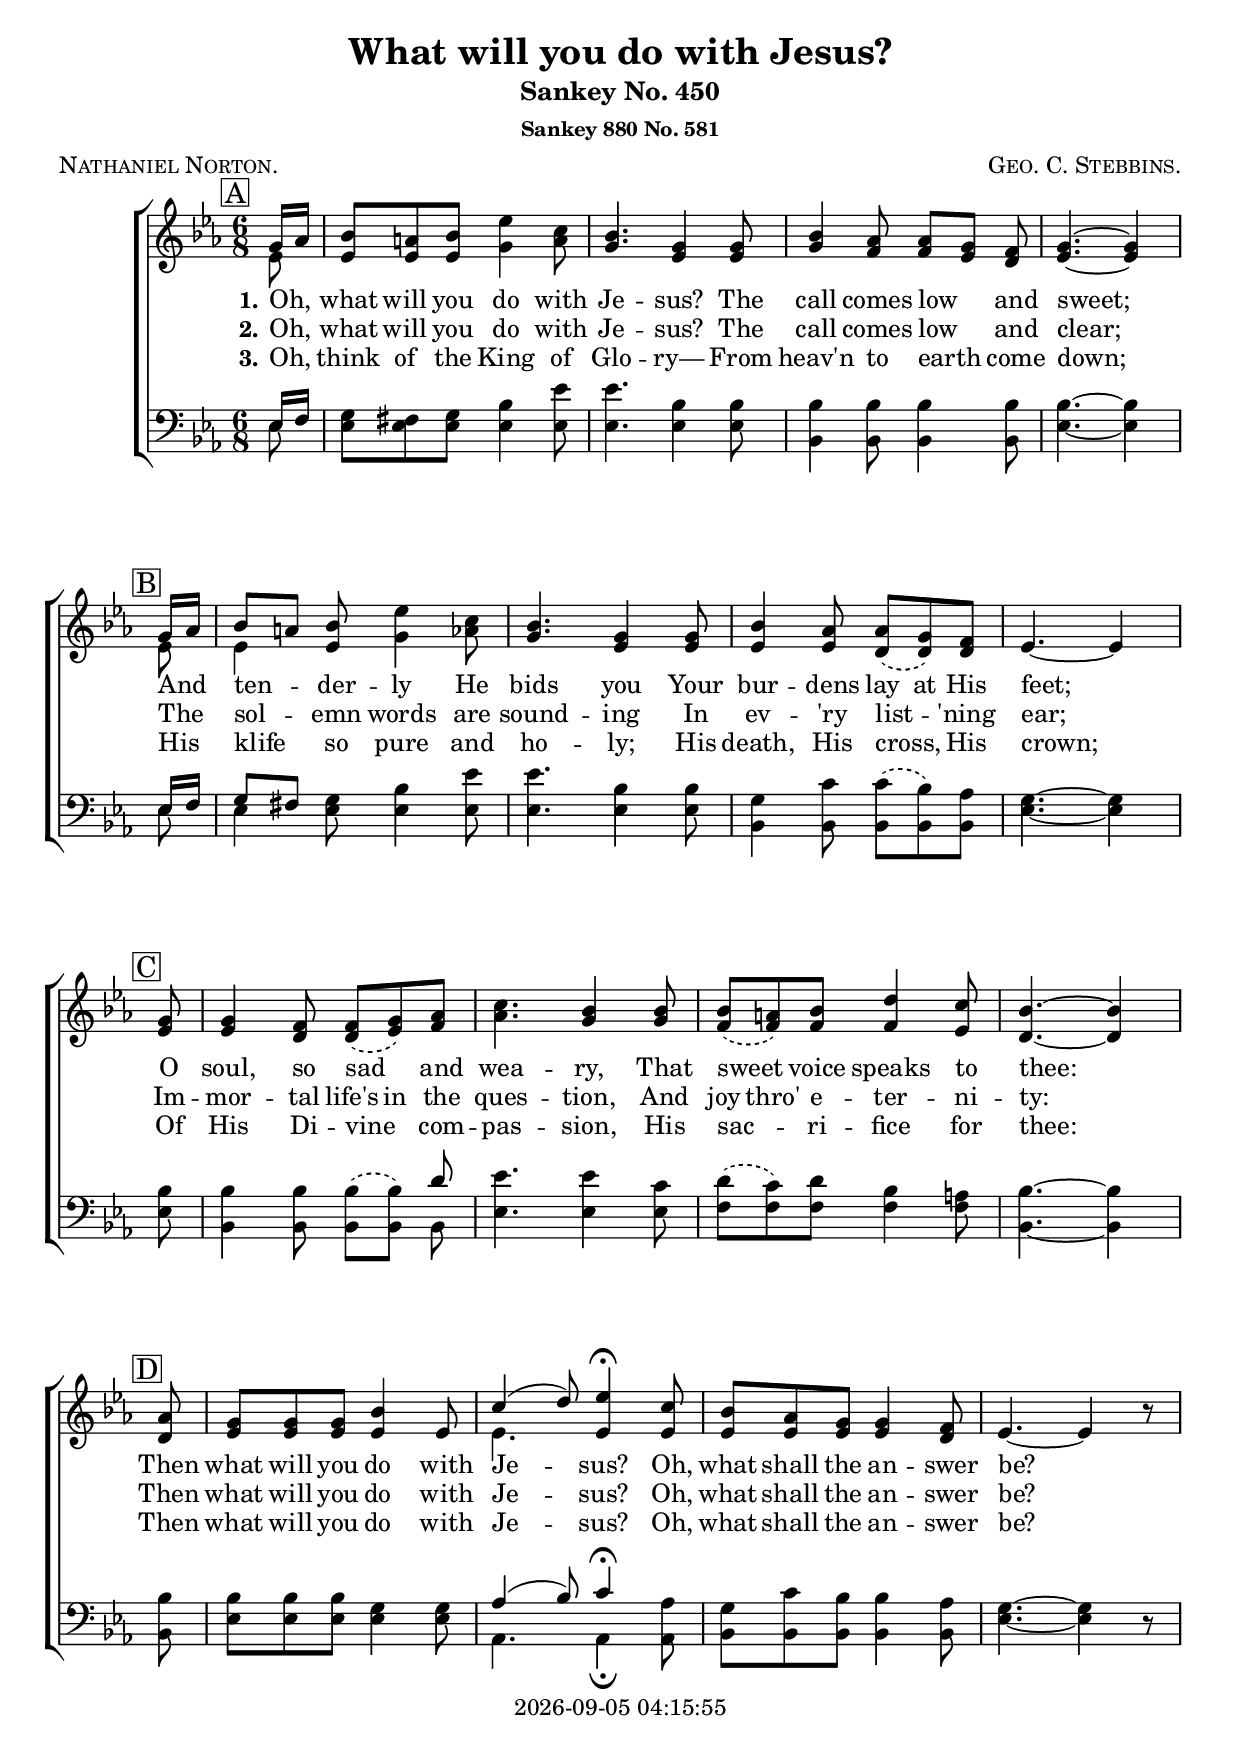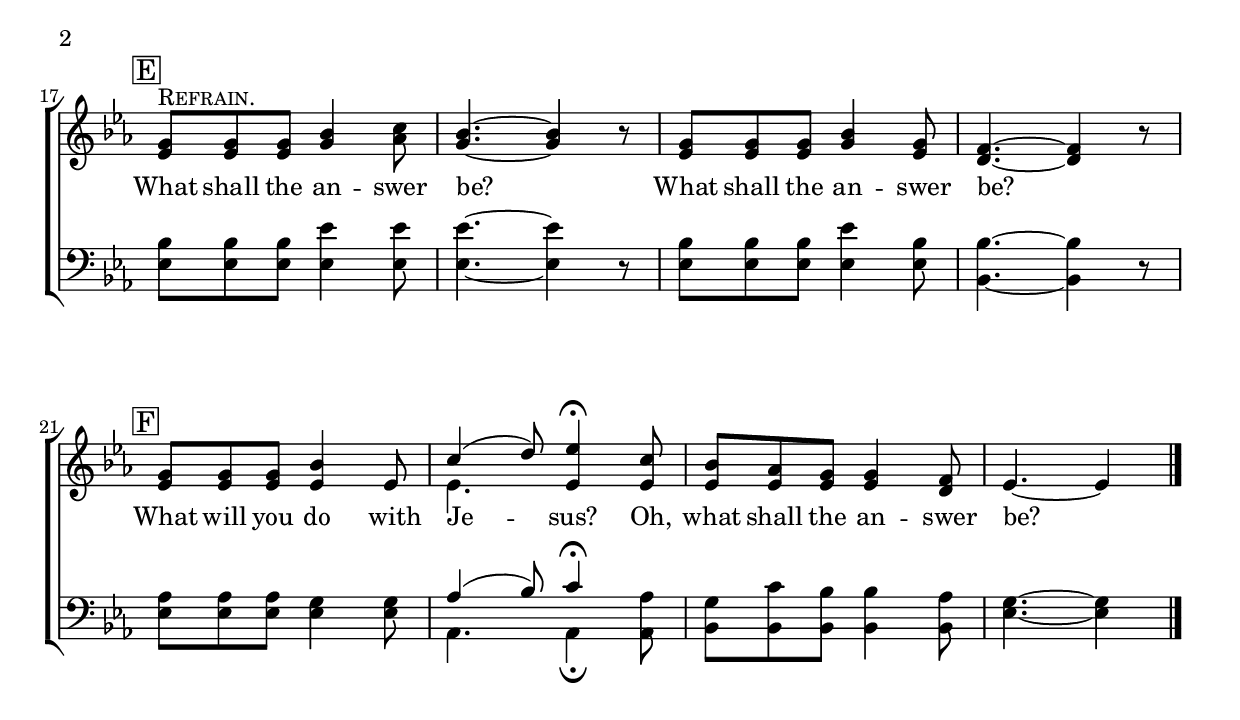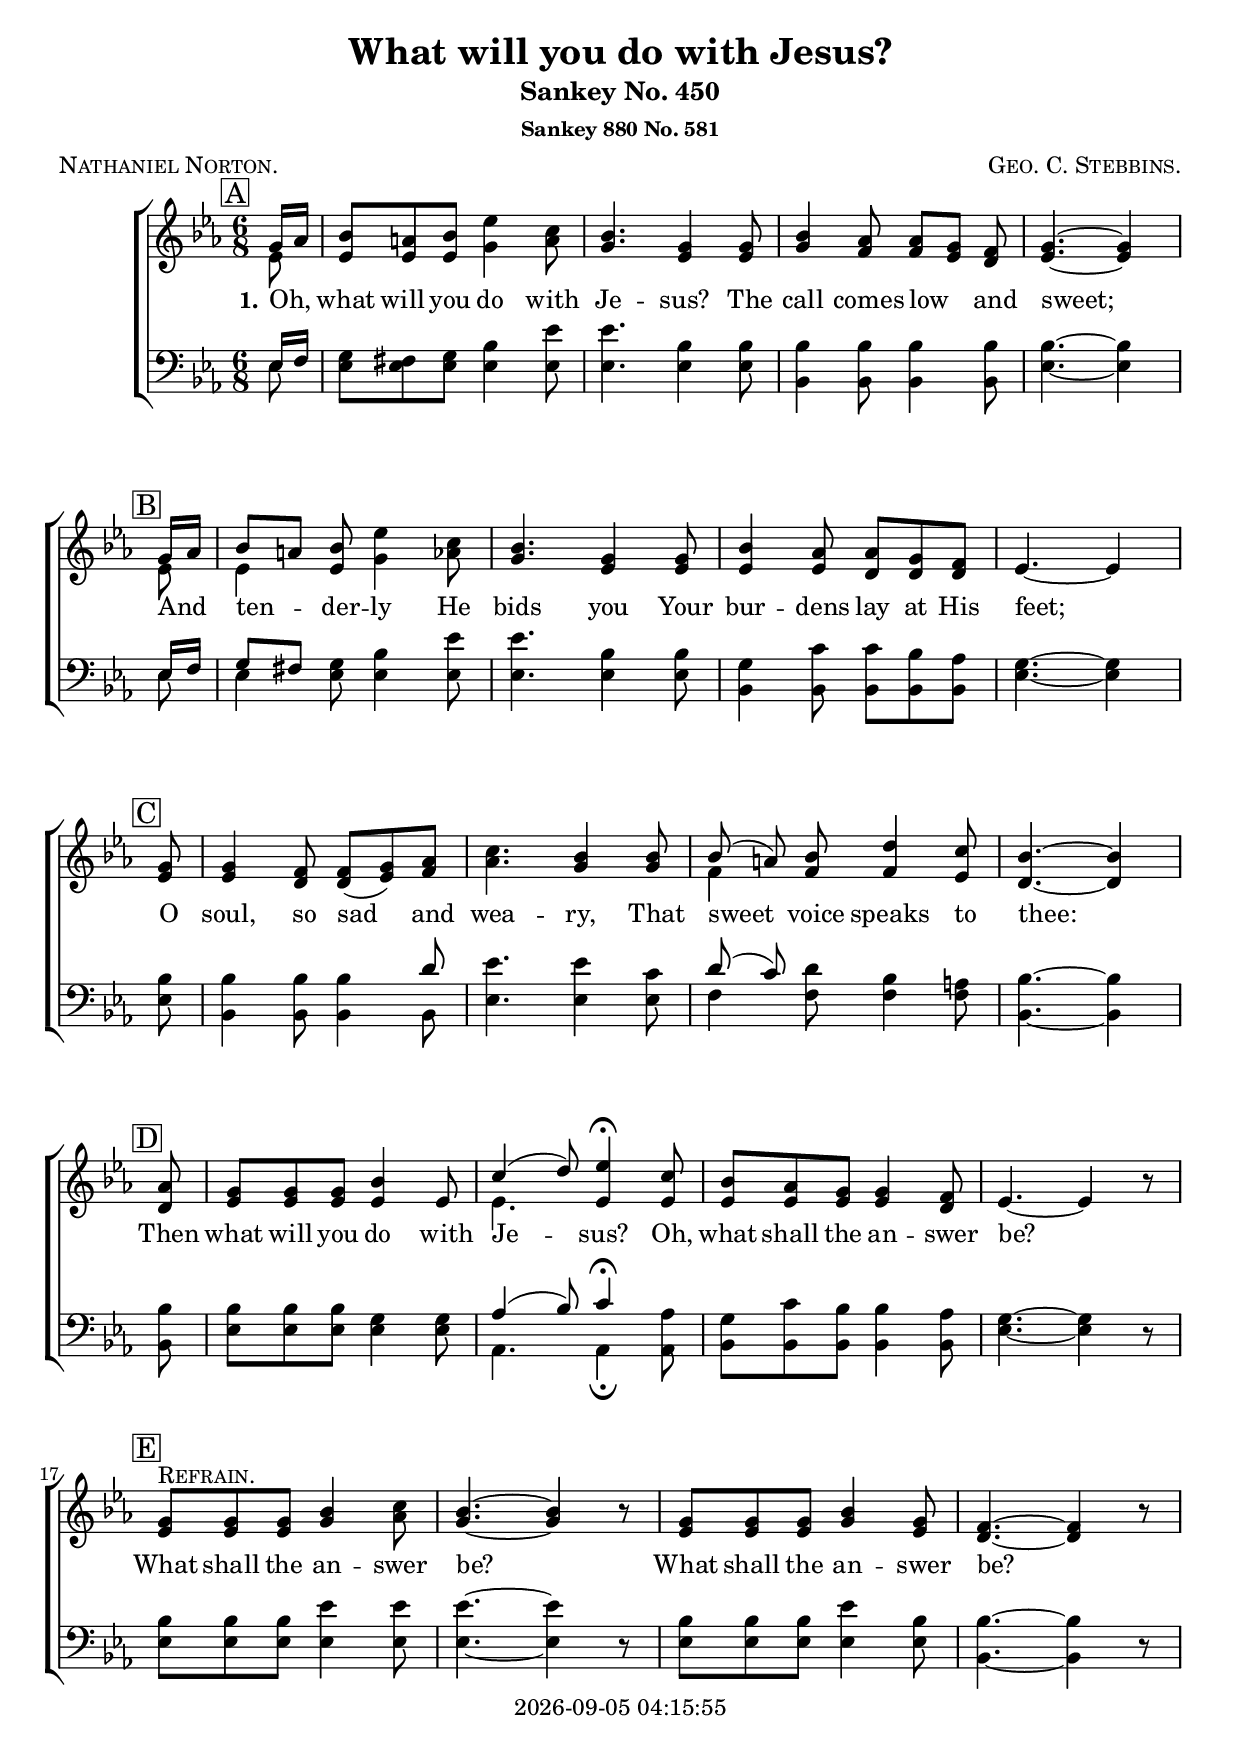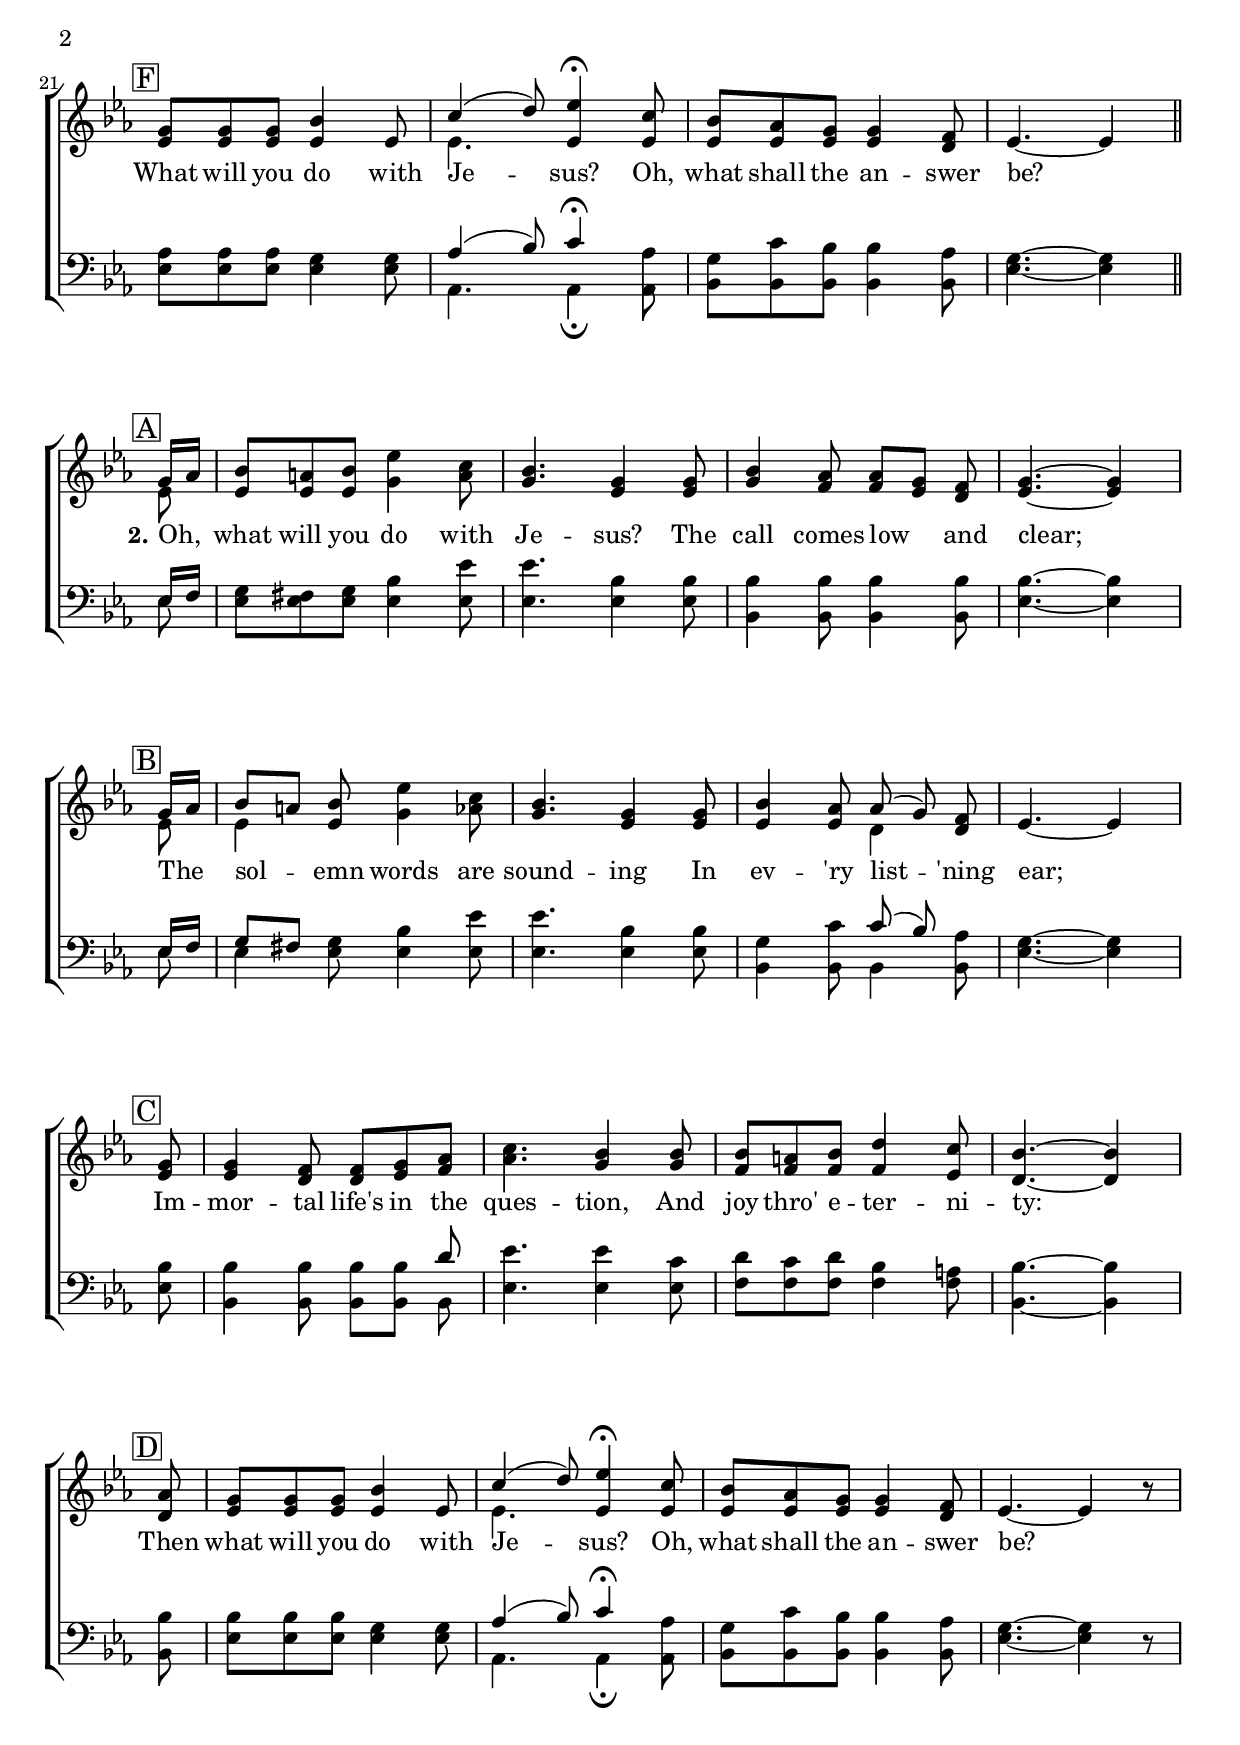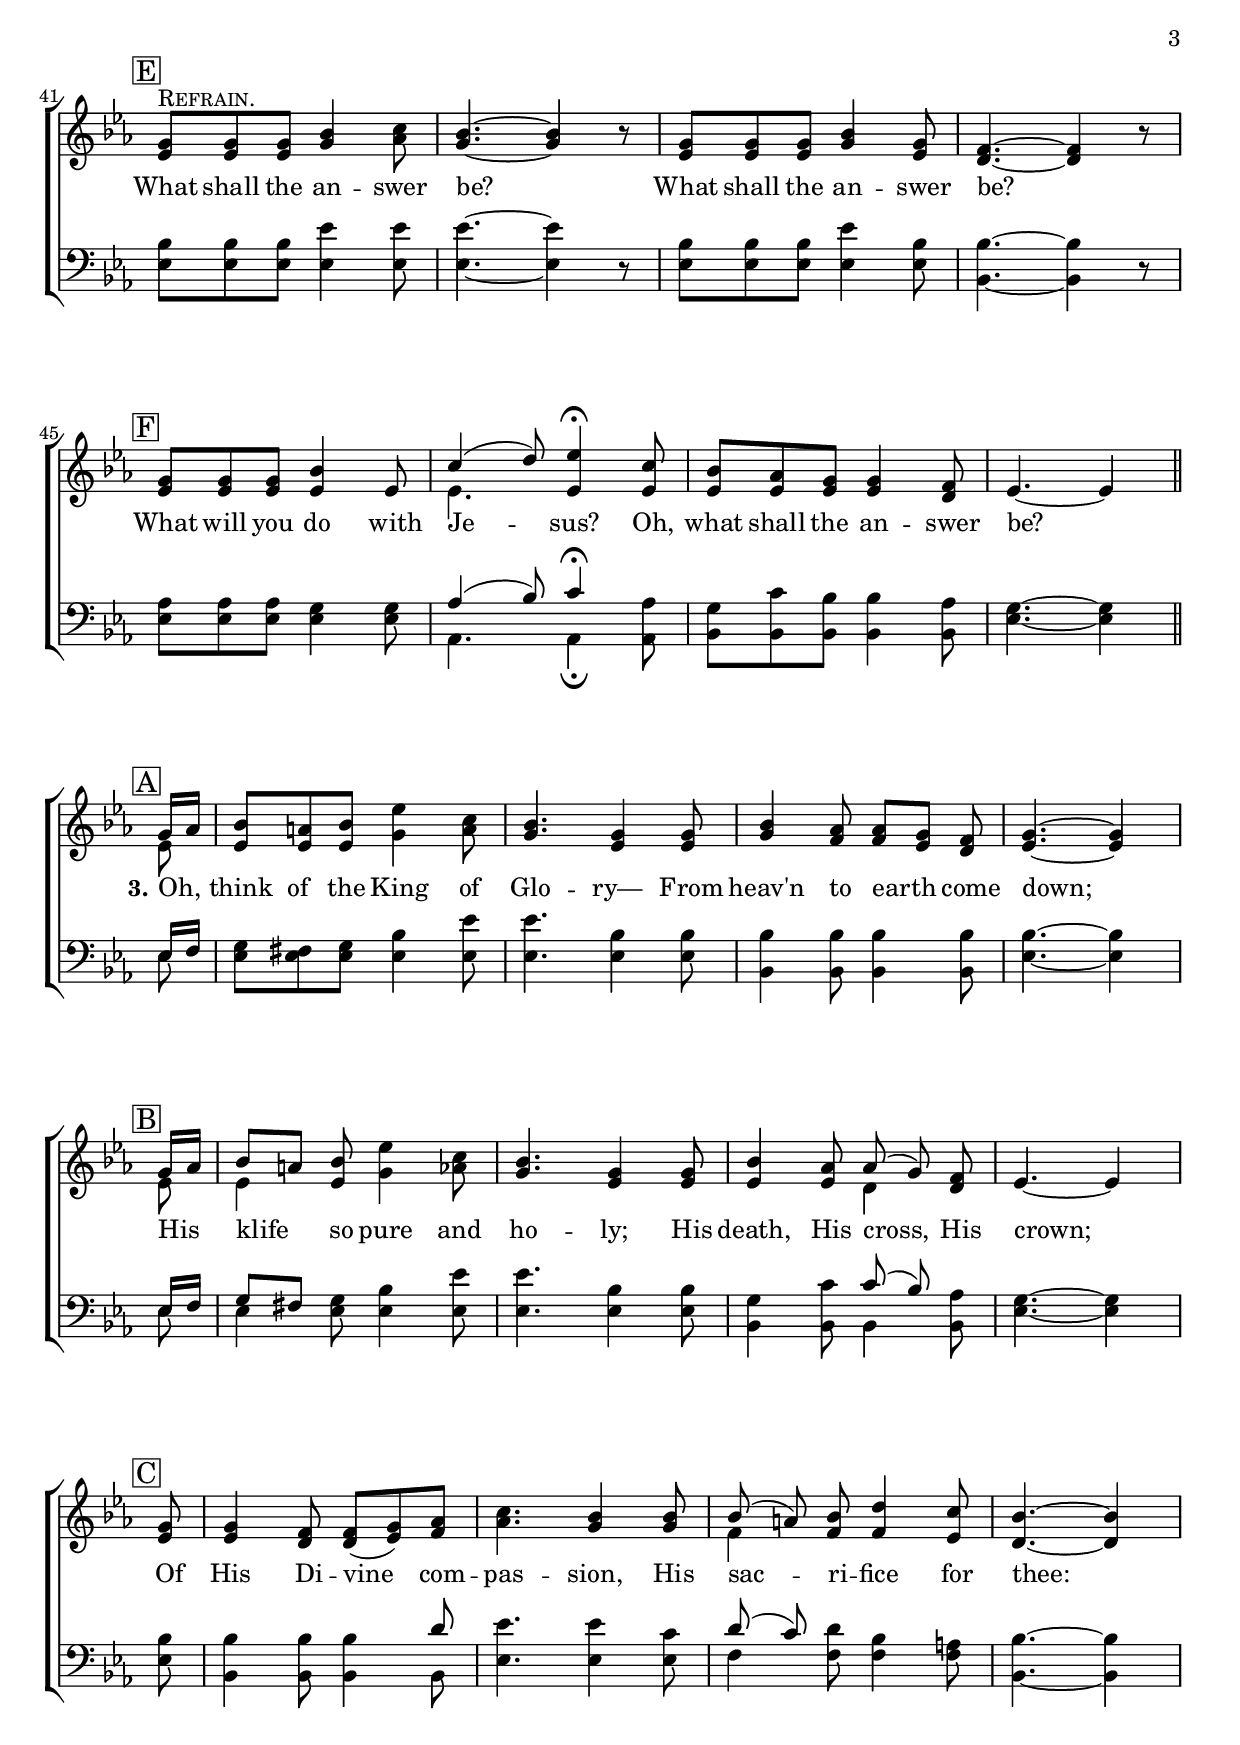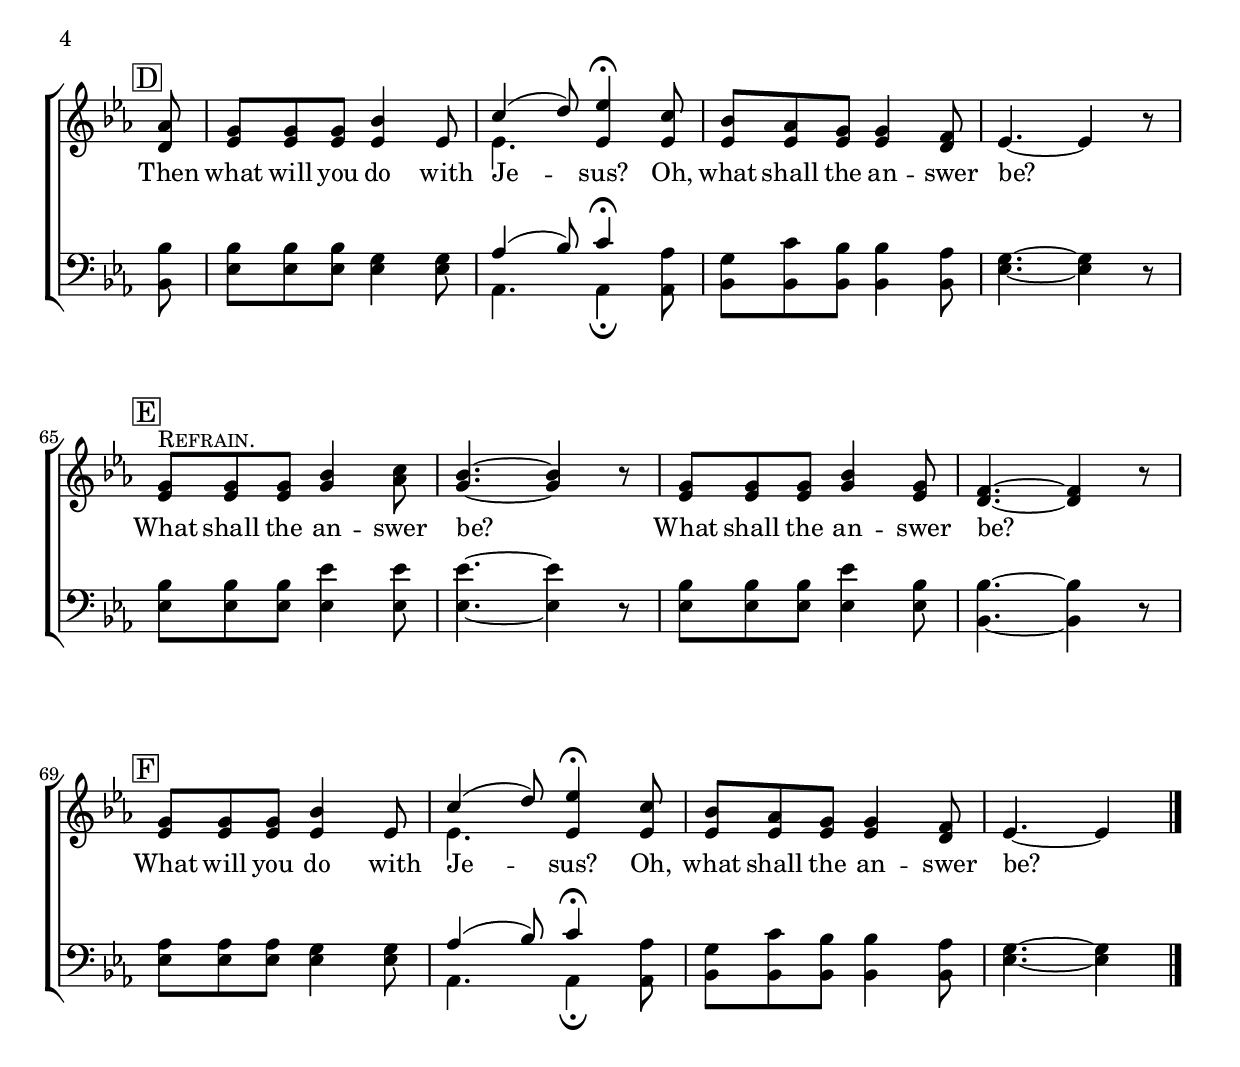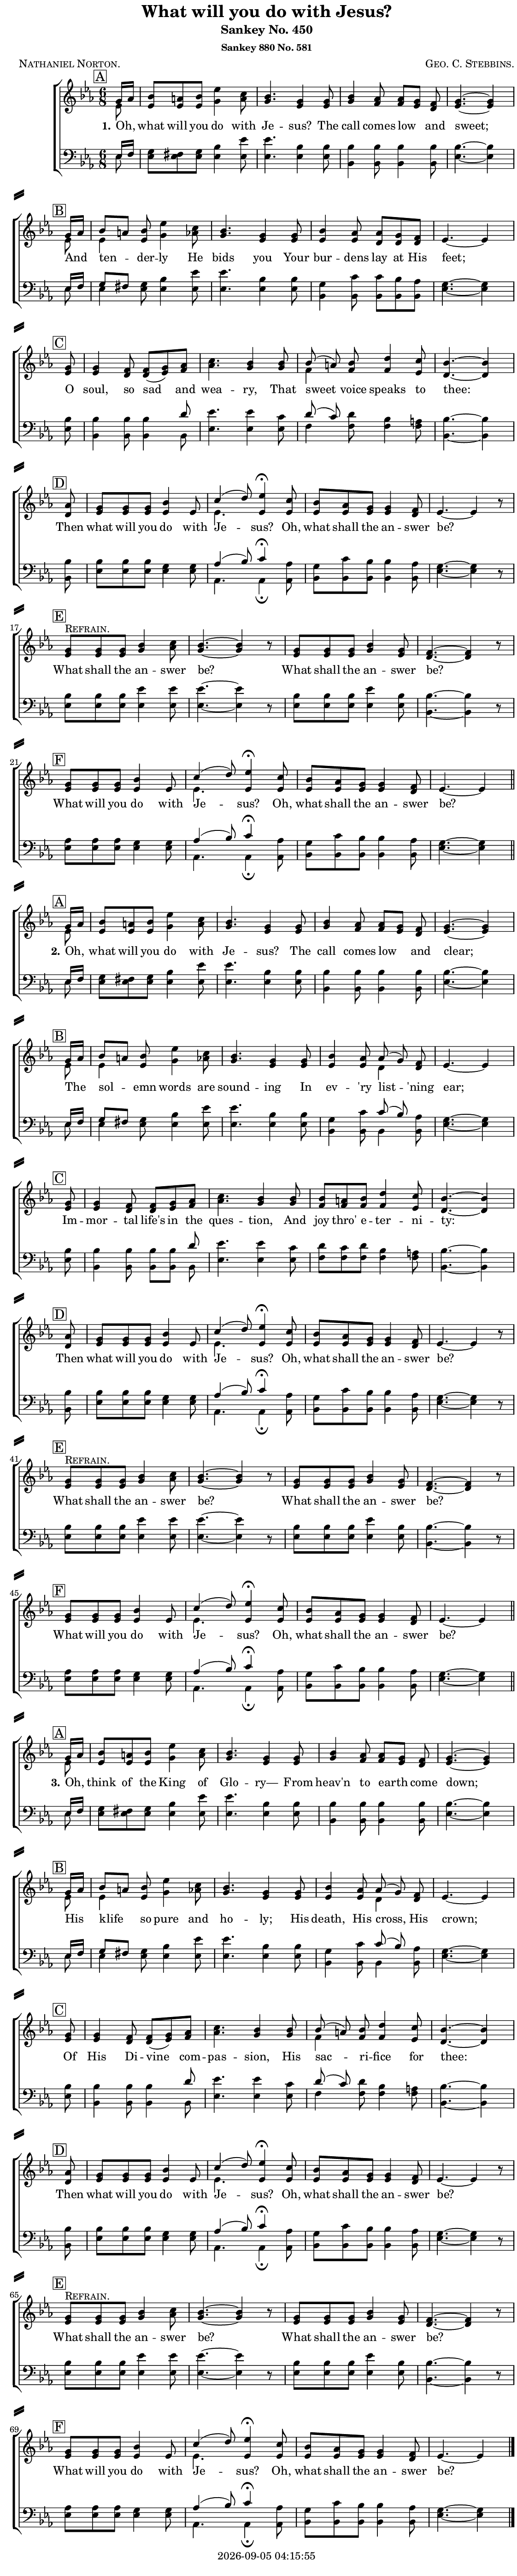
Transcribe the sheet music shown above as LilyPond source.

\version "2.22.1"

\include "articulate.ly"

today = #(strftime "%Y-%m-%d %H:%M:%S" (localtime (current-time)))

\header {
% centered at top
%  dedication  = "dedication"
  title       = "What will you do with Jesus?"
  subtitle    = "Sankey No. 450"
  subsubtitle = "Sankey 880 No. 581"
%  instrument  = "instrument"
  
% arrangement of following lines:
%
%  poet    composer
%  meter   arranger
%  piece       opus

  composer    = \markup\smallCaps "Geo. C. Stebbins."
%  arranger    = "arranger"
%  opus        = "opus"

  poet        = \markup\smallCaps "Nathaniel Norton."
%  meter       = \markup\smallCaps "meter"
%  piece       = \markup\smallCaps "piece"

% centered at bottom
% tagline     = "tagline" % default lilypond version
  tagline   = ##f
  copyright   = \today
}

% #(set-global-staff-size 16)

global = {
  \key ees \major
  \time 6/8
  \partial 8
}

RehearsalTrack = {
% \set Score.currentBarNumber = #5
  \mark \markup { \box "A" } s8 s2.*3 s4. s4
  \mark \markup { \box "B" } s8 s2.*3 s4. s4
  \mark \markup { \box "C" } s8 s2.*3 s4. s4
  \mark \markup { \box "D" } s8 s2.*4
  \mark \markup { \box "E" }    s2.*4
  \mark \markup { \box "F" }    s2.*3 s4. s4
}

TempoTrack = {
  \set Score.tempoHideNote = ##t
  \tempo 4.=120
}

nl = { \bar "||" \break }

soprano = \relative {
  \autoBeamOff
  g'16[aes]
  bes8 a bes ees4 c8
  bes4. g4 8
  bes4 aes8 aes[g] f
  g4.~4 \bar "|" \break g16[aes]
  bes8[a] bes ees4 c8 % B
  bes4. g4 8
  \tag #'dash    {bes4 aes8 \slurDashed 8(g) \slurSolid f}
  \tag #'(v2 v3) {bes4 aes8             8(g)            f}
  \tag #'v1      {bes4 aes8             8 g             f}
  ees4.~4 \bar "|" \break g8
  \tag #'dash    {g4 f8 \slurDashed 8(g) \slurSolid aes} % C
  \tag #'(v1 v3) {g4 f8             8(g)            aes}
  \tag #'v2      {g4 f8             8 g             aes}
  c4. bes4 8
  \tag #'dash    {\slurDashed bes8(a) \slurSolid bes d4 c8}
  \tag #'(v1 v3) {            bes8(a)            bes d4 c8}
  \tag #'v2      {            bes8 a             bes d4 c8}
  bes4.~4 \bar "|" \break aes8
  g8 8 8 bes4 ees,8 % D
  c'4(d8) ees4\fermata c8
  bes8 aes g8 4 f8
  ees4.~4 r8
  g8^\markup\smallCaps Refrain. 8 8 bes4 c8 % E
  bes4.~4 r8
  g8 8 8 bes4 g8
  f4.~4 r8
  g8 8 8 bes4 ees,8 % F
  c'4(d8) ees4\fermata c8
  bes8 aes g8 4 f8
  ees4.~4
}

alto = \relative {
  \autoBeamOff
  ees'8
  ees8 8 8 g4 a8
  g4. ees4 8
  g4 f8 f[ees] d
  ees4.~4 8
  ees4 8 g4 aes8 % B
  g4. ees4 8
  \tag #'dash    {ees4 8 \slurDashed d8(8) \slurSolid 8}
  \tag #'(v2 v3) {ees4 8             d4               8}
  \tag #'v1      {ees4 8             d8 8             8}
  ees4.~4 8
  \tag #'dash    {ees4 d8 \slurDashed d(ees) \slurSolid f} % C
  \tag #'(v1 v3) {ees4 d8             d(ees)            f}
  \tag #'v2      {ees4 d8             d ees             f}
  aes4. g4 8
  \tag #'dash    {\slurDashed f8(8) \slurSolid 8 4 ees8}
  \tag #'(v1 v3) {            f4               8 4 ees8}
  \tag #'v2      {            f8 8             8 4 ees8}
  d4.~4 8
  ees8 8 8 4 8 % D
  ees4. 4\fermata 8
  ees8 8 8 4 d8
  ees4.~4 r8
  ees8 8 8 g4 aes8 % E
  g4.~4 r8
  ees8 8 8 g4 ees8
  d4.~4 r8
  ees8 8 8 4 8 % F
  ees4. 4\fermata 8
  ees8 8 8 4 d8
  ees4.~4
}

tenor = \relative {
  \autoBeamOff
  ees16[f]
  g8 fis g bes4 ees8
  ees4. bes4 8
  bes4 8 4 8
  bes4.~4 ees,16[f]
  g8[fis] g bes4 ees8 % B
  ees4. bes4 8
  \tag #'dash    {g4 c8 \slurDashed c8(bes) \slurSolid aes}
  \tag #'(v2 v3) {g4 c8             c8(bes)            aes}
  \tag #'v1      {g4 c8             c8 bes             aes}
  g4.~4 bes8
  \tag #'dash    {bes4 8 \slurDashed 8(8) \slurSolid d8} % C
  \tag #'(v1 v3) {bes4 8             4               d8}
  \tag #'v2      {bes4 8             8 8             d8}
  ees4. 4 c8
  \tag #'dash    {\slurDashed d8(c) \slurSolid d bes4 a8}
  \tag #'(v1 v3) {            d8(c)            d bes4 a8}
  \tag #'v2      {            d8 c             d bes4 a8}
  bes4.~4 8
  bes8 8 8 g4 8 % D
  aes4(bes8) c4\fermata aes8
  g8 c bes8 4 aes8
  g4.~4 r8
  bes8 8 8 ees4 8 % E
  ees4.~4 r8
  bes8 8 8 ees4 bes8
  bes4.~4 r8
  aes8 8 8 g4 8 % F
  aes4(bes8) c4\fermata aes8
  g8 c bes8 4 aes8
  g4.~4
}

bass = \relative {
  \autoBeamOff
  ees8
  ees8 8 8 4 8
  ees4. 4 8
  bes4 8 4 8
  ees4.~4 8
  ees4 8 4 8 % B
  ees4. 4 8
  \tag #'dash    {bes4 8 \slurDashed 8(8) \slurSolid 8}
  \tag #'(v2 v3) {bes4 8             4               8}
  \tag #'v1      {bes4 8             8 8             8}
  ees4.~4 8
  \tag #'dash    {bes4 8 \slurDashed 8(8) \slurSolid 8} % C
  \tag #'(v1 v3) {bes4 8             4               8}
  \tag #'v2      {bes4 8             8 8             8}
  ees4. 4 8
  \tag #'dash    {\slurDashed f8(8) \slurSolid 8 4 8}
  \tag #'(v1 v3) {            f4               8 4 8}
  \tag #'v2      {            f8 8             8 4 8}
  bes,4.~4 8
  ees8 8 8 4 8 % D
  aes,4. 4\fermata 8
  bes8 8 8 4 8
  ees4.~4 r8
  ees8 8 8 4 8 % E
  ees4.~4 r8
  ees8 8 8 4 8
  bes4.~4 r8
  ees8 8 8 4 8 % F
  aes,4. 4\fermata 8
  bes8 8 8 4 8
  ees4.~4
}

nom  = {   \set ignoreMelismata = ##t }
yesm = { \unset ignoreMelismata       }

chorus = \lyricmode {
  What shall the an -- swer be?
  What shall the an -- swer be?
  What will you do with Je -- sus?
  Oh, what shall the an -- swer be?
}

verses = 3

wordsOne = \lyricmode {
  \set stanza = "1."
  Oh, what will you do with Je -- sus?
  The call comes low and sweet;
  And ten -- der -- ly He bids you
  Your bur -- dens \nom lay at \yesm His feet;
  O soul, so sad and wea -- ry,
  That sweet voice speaks to thee:
  Then what will you do with Je -- sus?
  Oh, what shall the an -- swer be?
}
  
wordsTwo = \lyricmode {
  \set stanza = "2."
  Oh, what will you do with Je -- sus?
  The call comes low and clear;
  The sol -- emn words are sound -- ing
  In ev -- 'ry list -- 'ning ear;
  Im -- mor -- tal \nom life's in \yesm the ques -- tion,
  And \nom joy thro' \yesm e -- ter -- ni -- ty:
  Then what will you do with Je -- sus?
  Oh, what shall the an -- swer be?
}
  
wordsThree = \lyricmode {
  \set stanza = "3."
  Oh, think of the King of Glo -- ry—
  From heav'n to earth come down;
  His klife so pure and ho -- ly;
  His death, His cross, His crown;
  Of His Di -- vine com -- pas -- sion,
  His sac -- ri -- fice for thee:
  Then what will you do with Je -- sus?
  Oh, what shall the an -- swer be?
}
  
wordsSingle = \lyricmode {
  \set stanza = "1."
  Oh, what will you do with Je -- sus?
  The call comes low and sweet;
  And ten -- der -- ly He bids you
  Your bur -- dens lay at His feet;
  O soul, so sad and wea -- ry,
  That sweet voice speaks to thee:
  Then what will you do with Je -- sus?
  Oh, what shall the an -- swer be?
  What shall the an -- swer be?
  What shall the an -- swer be?
  What will you do with Je -- sus?
  Oh, what shall the an -- swer be?

  \set stanza = "2."
  Oh, what will you do with Je -- sus?
  The call comes low and clear;
  The sol -- emn words are sound -- ing
  In ev -- 'ry list -- 'ning ear;
  Im -- mor -- tal life's in the ques -- tion,
  And joy thro' e -- ter -- ni -- ty:
  Then what will you do with Je -- sus?
  Oh, what shall the an -- swer be?
  What shall the an -- swer be?
  What shall the an -- swer be?
  What will you do with Je -- sus?
  Oh, what shall the an -- swer be?

  \set stanza = "3."
  Oh, think of the King of Glo -- ry—
  From heav'n to earth come down;
  His klife so pure and ho -- ly;
  His death, His cross, His crown;
  Of His Di -- vine com -- pas -- sion,
  His sac -- ri -- fice for thee:
  Then what will you do with Je -- sus?
  Oh, what shall the an -- swer be?
  What shall the an -- swer be?
  What shall the an -- swer be?
  What will you do with Je -- sus?
  Oh, what shall the an -- swer be?
}
  
wordsMidi = \lyricmode {
  \set stanza = "1."
  "Oh, " "what " "will " "you " "do " "with " Je "sus? "
  "\nThe " "call " "comes " "low " "and " "sweet; "
  "\nAnd " ten der "ly " "He " "bids " "you "
  "\nYour " bur "dens " "lay " "at " "His " "feet; "
  "\nO " "soul, " "so " "sad " "and " wea "ry, "
  "\nThat " "sweet " "voice " "speaks " "to " "thee: "
  "\nThen " "what " "will " "you " "do " "with " Je "sus? "
  "\nOh, " "what " "shall " "the " an "swer " "be? "
  "\nWhat " "shall " "the " an "swer " "be? "
  "\nWhat " "shall " "the " an "swer " "be? "
  "\nWhat " "will " "you " "do " "with " Je "sus? "
  "\nOh, " "what " "shall " "the " an "swer " "be?\n"

  \set stanza = "2."
  "\nOh, " "what " "will " "you " "do " "with " Je "sus? "
  "\nThe " "call " "comes " "low " "and " "clear; "
  "\nThe " sol "emn " "words " "are " sound "ing "
  "\nIn " ev "'ry " list "'ning " "ear; "
  "\nIm" mor "tal " "life's " "in " "the " ques "tion, "
  "\nAnd " "joy " "thro' " e ter ni "ty: "
  "\nThen " "what " "will " "you " "do " "with " Je "sus? "
  "\nOh, " "what " "shall " "the " an "swer " "be? "
  "\nWhat " "shall " "the " an "swer " "be? "
  "\nWhat " "shall " "the " an "swer " "be? "
  "\nWhat " "will " "you " "do " "with " Je "sus? "
  "\nOh, " "what " "shall " "the " an "swer " "be?\n"

  \set stanza = "3."
  "\nOh, " "think " "of " "the " "King " "of " Glo "ry— "
  "\nFrom " "heav'n " "to " "earth " "come " "down; "
  "\nHis " "klife " "so " "pure " "and " ho "ly; "
  "\nHis " "death, " "His " "cross, " "His " "crown; "
  "\nOf " "His " Di "vine " com pas "sion, "
  "\nHis " sac ri "fice " "for " "thee: "
  "\nThen " "what " "will " "you " "do " "with " Je "sus? "
  "\nOh, " "what " "shall " "the " an "swer " "be? "
  "\nWhat " "shall " "the " an "swer " "be? "
  "\nWhat " "shall " "the " an "swer " "be? "
  "\nWhat " "will " "you " "do " "with " Je "sus? "
  "\nOh, " "what " "shall " "the " an "swer " "be? "
}
  
\book {
  \bookOutputSuffix "midi"
  \score {
%    \articulate
        \new ChoirStaff <<
                                % Soprano staff
          \new Staff = soprano
          <<
            \new Voice { \repeat unfold \verses \TempoTrack     }
            \new Voice { \global
                         \keepWithTag #'v1 \soprano
                         \keepWithTag #'v2 \soprano
                         \keepWithTag #'v3 \soprano
                         \bar "|." }
            \addlyrics \wordsMidi
          >>
                                % Alto staff
          \new Staff = alto
          <<
            \new Voice { \global
                         \keepWithTag #'v1 \alto \nl
                         \keepWithTag #'v2 \alto \nl
                         \keepWithTag #'v3 \alto \nl
                         \bar "|." }
          >>
                                % Tenor staff
          \new Staff = tenor
          <<
            \clef "treble_8"
            \new Voice { \global
                         \keepWithTag #'v1 \tenor
                         \keepWithTag #'v2 \tenor
                         \keepWithTag #'v3 \tenor
                       }
          >>
                                % Bass staff
          \new Staff = bass
          <<
            \clef "bass"
            \new Voice { \global
                         \keepWithTag #'v1 \bass
                         \keepWithTag #'v2 \bass
                         \keepWithTag #'v3 \bass
                       }
          >>
        >>
    \midi {}
  }
}

\book {
  \bookOutputSuffix "repeat"
  \score {
        \new ChoirStaff <<
                                  % Joint soprano/alto staff
          \new Staff = women \with { printPartCombineTexts = ##f }
          <<
            \new Voice \RehearsalTrack
            \new Voice \TempoTrack
            \new NullVoice = "aligner" \keepWithTag #'dash \soprano
            \new Voice \partCombine { \global \keepWithTag #'dash \soprano \bar "|." } { \global \keepWithTag #'dash \alto }
            \new Lyrics \lyricsto "aligner" { \wordsOne \chorus }
            \new Lyrics \lyricsto "aligner"   \wordsTwo
            \new Lyrics \lyricsto "aligner"   \wordsThree
          >>
                                  % Joint tenor/bass staff
          \new Staff = men \with { printPartCombineTexts = ##f }
          <<
            \clef "bass"
            \new Voice \partCombine { \global \keepWithTag #'dash \tenor } { \global \keepWithTag #'dash \bass }
            \new NullVoice = alignerT { \keepWithTag #'dash \tenor }
          >>
        >>
    \layout {
      indent = 1.5\cm
      \pointAndClickOff
      \context {
        \Staff \RemoveAllEmptyStaves
      }
    }
  }
}

singlescore = {
        \new ChoirStaff <<
                                  % Joint soprano/alto staff
          \new Staff = women \with { printPartCombineTexts = ##f }
          <<
            \new Voice { \repeat unfold \verses \RehearsalTrack }
            \new Voice { \repeat unfold \verses \TempoTrack }
            \new NullVoice = "aligner" { 
                                         \keepWithTag #'v1 \soprano
                                         \keepWithTag #'v2 \soprano
                                         \keepWithTag #'v3 \soprano
                                       }
            \new Voice \partCombine { \global
                                      \keepWithTag #'v1 \soprano
                                      \keepWithTag #'v2 \soprano
                                      \keepWithTag #'v3 \soprano
                                      \bar "|." }
            { \global
              \keepWithTag #'v1 \alto \nl
              \keepWithTag #'v2 \alto \nl
              \keepWithTag #'v3 \alto \nl
              \bar "|." }
            \new Lyrics \lyricsto "aligner" { \wordsOne   \chorus
                                              \wordsTwo   \chorus
                                              \wordsThree \chorus
                                            }
          >>
                                  % Joint tenor/bass staff
          \new Staff = men \with { printPartCombineTexts = ##f }
          <<
            \clef "bass"
            \new Voice \partCombine { \global
                                      \keepWithTag #'v1 \tenor
                                      \keepWithTag #'v2 \tenor
                                      \keepWithTag #'v3 \tenor
                                    }
            { \global
              \keepWithTag #'v1 \bass
              \keepWithTag #'v2 \bass
              \keepWithTag #'v3 \bass
            }
            \new NullVoice = alignerT {
              \keepWithTag #'v1 \tenor
              \keepWithTag #'v2 \tenor
              \keepWithTag #'v3 \tenor
            }
          >>
        >>
}

\book {
  \bookOutputSuffix "single"
  \score {
    \singlescore
    \layout {
      indent = 1.5\cm
      \pointAndClickOff
      \context {
        \Staff \RemoveAllEmptyStaves
      }
    }
  }
}

\book {
  \bookOutputSuffix "singlepage"
  \paper {
    top-margin = 0
    left-margin = 7
    right-margin = 1
    paper-width = 190\mm
    page-breaking = #ly:one-page-breaking
    system-system-spacing.basic-distance = #15
    system-separator-markup = \slashSeparator
  }
  \score {
    \singlescore
    \layout {
      indent = 1.5\cm
      \pointAndClickOff
      \context {
        \Staff \RemoveAllEmptyStaves
      }
    }
  }
}
